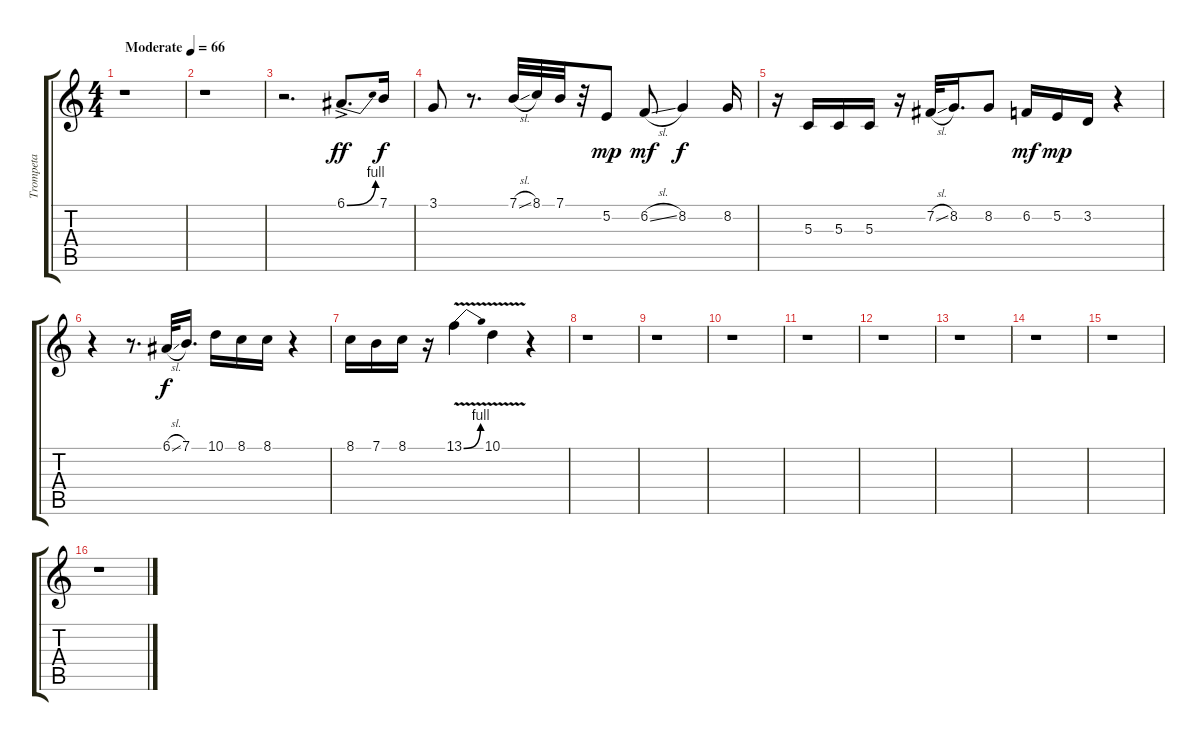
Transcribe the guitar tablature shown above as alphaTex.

\track ("Trompeta" "Trompeta") {instrument tenorsax}
\staff {score tabs}
\tuning (E4 B3 G3 D3 A2 E2) {hide}
\ts (4 4)
\tempo (66 "Moderate")
\clef g2
\ks c
r.1{dy ff instrument tenorsax} |
r.1 |
r.2{d} 6.1{be (bend 0 0 60 4) ac}.8{d} 7.1.16{dy f} |
3.1.8 r.8{d} 7.1{sl}.32 8.1.32 7.1.32 r.32 5.2.8{dy mp} 6.2{sl}.8{dy mf} 8.2.4{dy f} 8.2.16 |
r.16 5.3.16 5.3.16 5.3.16 r.16 7.2{sl}.32 8.2.16{d} 8.2.8 6.2.16{dy mf} 5.2.16{dy mp} 3.2.16 r.4 |
r.4 r.8{d} 6.1{sl}.32{dy f} 7.1.16{d} 10.1.16 8.1.16 8.1.16 r.4 |
8.1.16 7.1.16 8.1.16 r.16 13.1{be (bend 0 0 60 4) v}.4 10.1{v}.4 r.4 |
r.1 |
r.1 |
r.1 |
r.1 |
r.1 |
r.1 |
r.1 |
r.1 |
r.1
